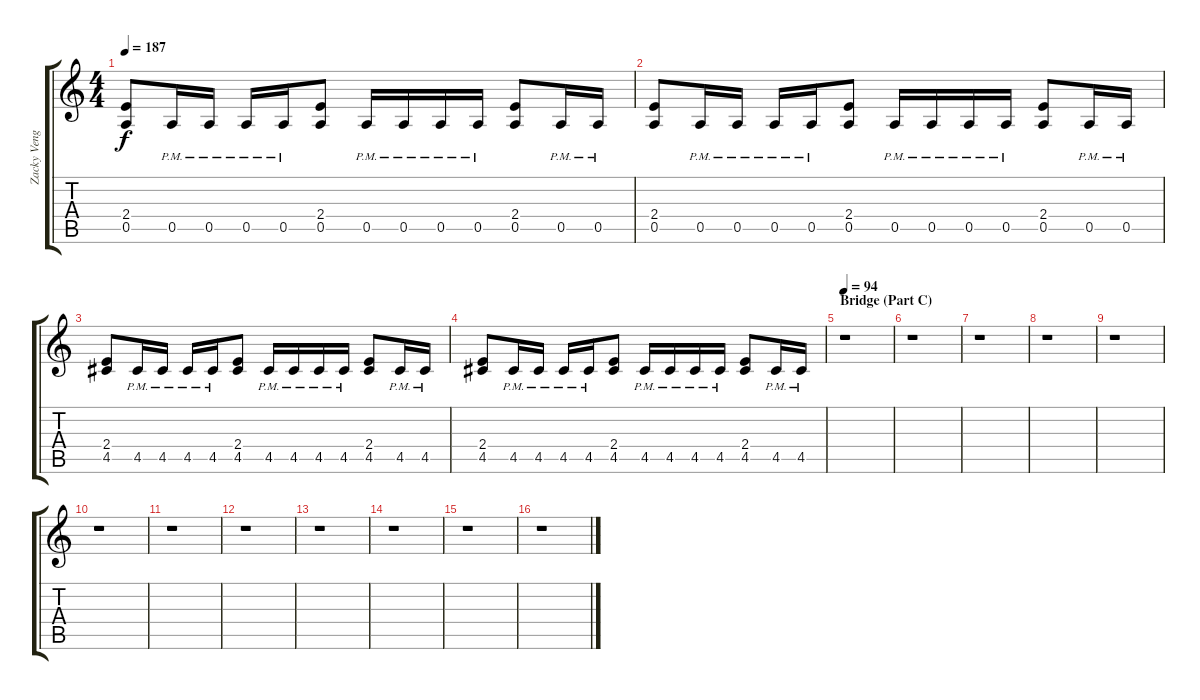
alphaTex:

\track ("Zacky Vengeance (Rhythm)" "Zacky Veng") {instrument distortionguitar}
\staff {score tabs}
\tuning (E4 B3 G3 D3 A2 D2) {hide}
\ts (4 4)
\tempo 187
\clef g2
\ks c
(2.4 0.5).8{dy f} 0.5{pm}.16 0.5{pm}.16 0.5{pm}.16 0.5{pm}.16 (2.4 0.5).8 0.5{pm}.16 0.5{pm}.16 0.5{pm}.16 0.5{pm}.16 (2.4 0.5).8 0.5{pm}.16 0.5{pm}.16 |
(2.4 0.5).8 0.5{pm}.16 0.5{pm}.16 0.5{pm}.16 0.5{pm}.16 (2.4 0.5).8 0.5{pm}.16 0.5{pm}.16 0.5{pm}.16 0.5{pm}.16 (2.4 0.5).8 0.5{pm}.16 0.5{pm}.16 |
(2.4 4.5).8 4.5{pm}.16 4.5{pm}.16 4.5{pm}.16 4.5{pm}.16 (2.4 4.5).8 4.5{pm}.16 4.5{pm}.16 4.5{pm}.16 4.5{pm}.16 (2.4 4.5).8 4.5{pm}.16 4.5{pm}.16 |
(2.4 4.5).8 4.5{pm}.16 4.5{pm}.16 4.5{pm}.16 4.5{pm}.16 (2.4 4.5).8 4.5{pm}.16 4.5{pm}.16 4.5{pm}.16 4.5{pm}.16 (2.4 4.5).8 4.5{pm}.16 4.5{pm}.16 |
\section ("" "Bridge (Part C)")
\tempo 94
r.1 |
r.1 |
r.1 |
r.1 |
r.1 |
r.1 |
r.1 |
r.1 |
r.1 |
r.1 |
r.1 |
r.1
